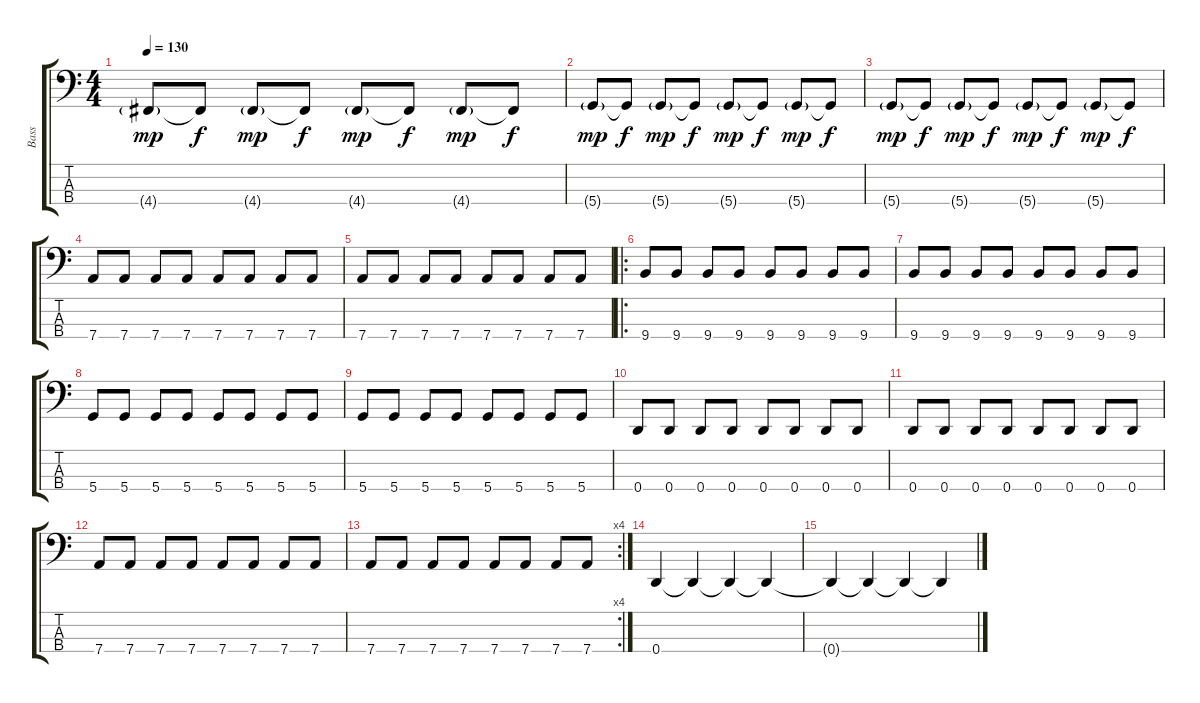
\track ("Bass" "Bass") {instrument electricbasspick}
\staff {score tabs}
\tuning (G2 D2 A1 D1) {hide}
\ts (4 4)
\tempo 130
\clef f4
\ks c
4.4{g}.8{dy mp} 4.4{t}.8{dy f} 4.4{g}.8{dy mp} 4.4{t}.8{dy f} 4.4{g}.8{dy mp} 4.4{t}.8{dy f} 4.4{g}.8{dy mp} 4.4{t}.8{dy f} |
5.4{g}.8{dy mp} 5.4{t}.8{dy f} 5.4{g}.8{dy mp} 5.4{t}.8{dy f} 5.4{g}.8{dy mp} 5.4{t}.8{dy f} 5.4{g}.8{dy mp} 5.4{t}.8{dy f} |
5.4{g}.8{dy mp} 5.4{t}.8{dy f} 5.4{g}.8{dy mp} 5.4{t}.8{dy f} 5.4{g}.8{dy mp} 5.4{t}.8{dy f} 5.4{g}.8{dy mp} 5.4{t}.8{dy f} |
7.4.8 7.4.8 7.4.8 7.4.8 7.4.8 7.4.8 7.4.8 7.4.8 |
7.4.8 7.4.8 7.4.8 7.4.8 7.4.8 7.4.8 7.4.8 7.4.8 |
\ro
9.4.8 9.4.8 9.4.8 9.4.8 9.4.8 9.4.8 9.4.8 9.4.8 |
9.4.8 9.4.8 9.4.8 9.4.8 9.4.8 9.4.8 9.4.8 9.4.8 |
5.4.8 5.4.8 5.4.8 5.4.8 5.4.8 5.4.8 5.4.8 5.4.8 |
5.4.8 5.4.8 5.4.8 5.4.8 5.4.8 5.4.8 5.4.8 5.4.8 |
0.4.8 0.4.8 0.4.8 0.4.8 0.4.8 0.4.8 0.4.8 0.4.8 |
0.4.8 0.4.8 0.4.8 0.4.8 0.4.8 0.4.8 0.4.8 0.4.8 |
7.4.8 7.4.8 7.4.8 7.4.8 7.4.8 7.4.8 7.4.8 7.4.8 |
\rc 4
7.4.8 7.4.8 7.4.8 7.4.8 7.4.8 7.4.8 7.4.8 7.4.8 |
0.4.4 0.4{t}.4 0.4{t}.4 0.4{t}.4 |
0.4{t}.4 0.4{t}.4 0.4{t}.4 0.4{t}.4
